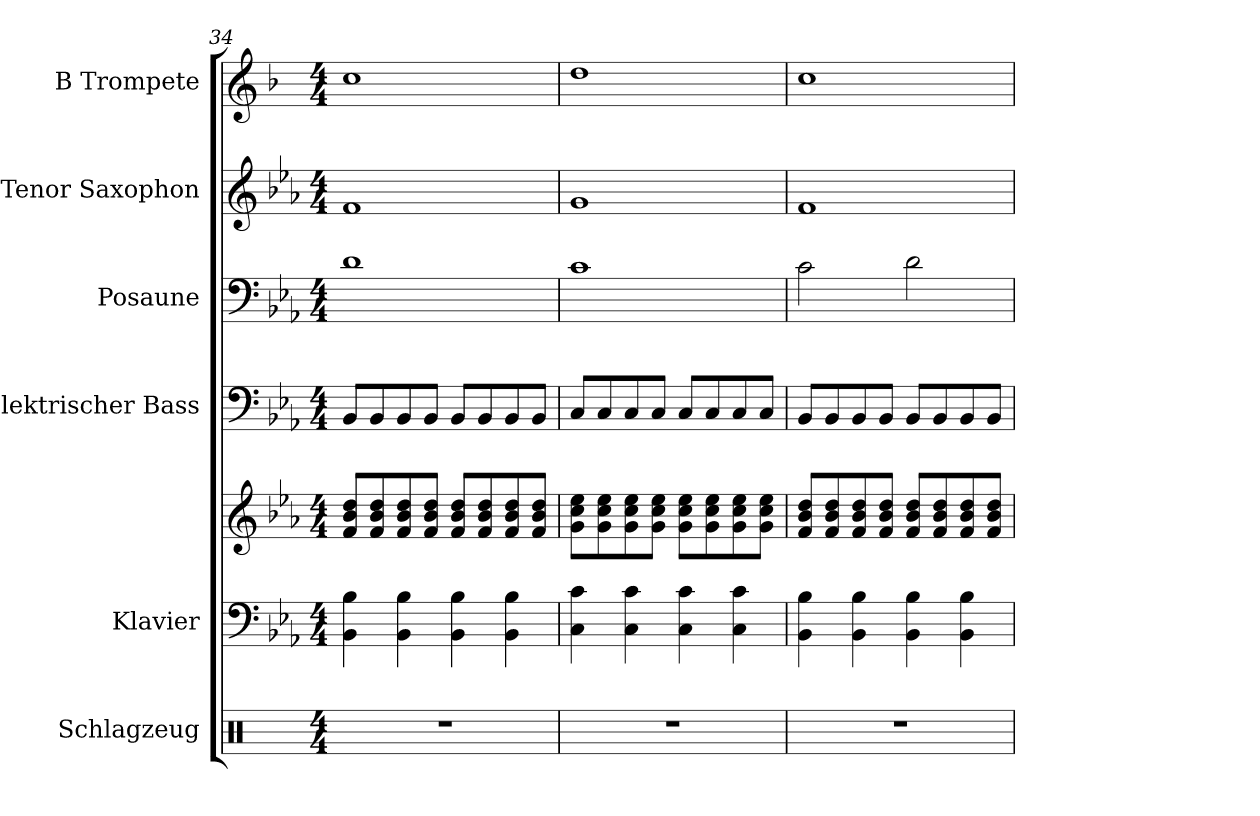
**kern	**kern	**kern	**kern	**kern	**kern	**kern
*part6	*part5	*part5	*part4	*part3	*part2	*part1
*staff7	*staff6	*staff5	*staff4	*staff3	*staff2	*staff1
*I"Schlagzeug	*I"Klavier	*	*I"Elektrischer Bass	*I"Posaune	*I"Tenor Saxophon	*I"B Trompete
*I'Slzg.	*I'Klav.	*	*I'E-B.	*I'Psn.	*I'T. Sax.	*I'B Tpt.
*clefX	*clefF4	*clefG2	*clefF4	*clefF4	*clefG2	*clefG2
*	*	*	*ITrd7c12	*	*ITrd8c14	*ITrd1c2
*k[]	*k[b-e-a-]	*k[b-e-a-]	*k[b-e-a-]	*k[b-e-a-]	*k[b-e-a-]	*k[b-e-a-]
*M4/4	*M4/4	*M4/4	*M4/4	*M4/4	*M4/4	*M4/4
=34	=34	=34	=34	=34	=34	=34
1r	4BB-\ 4B-\	8f/ 8b-/ 8dd/L	8BBB-/L	1d	1F	1b-
.	.	8f/ 8b-/ 8dd/	8BBB-/	.	.	.
.	4BB-\ 4B-\	8f/ 8b-/ 8dd/	8BBB-/	.	.	.
.	.	8f/ 8b-/ 8dd/J	8BBB-/J	.	.	.
.	4BB-\ 4B-\	8f/ 8b-/ 8dd/L	8BBB-/L	.	.	.
.	.	8f/ 8b-/ 8dd/	8BBB-/	.	.	.
.	4BB-\ 4B-\	8f/ 8b-/ 8dd/	8BBB-/	.	.	.
.	.	8f/ 8b-/ 8dd/J	8BBB-/J	.	.	.
=35	=35	=35	=35	=35	=35	=35
1r	4C\ 4c\	8g\ 8cc\ 8ee-\L	8CC/L	1c	1G	1cc
.	.	8g\ 8cc\ 8ee-\	8CC/	.	.	.
.	4C\ 4c\	8g\ 8cc\ 8ee-\	8CC/	.	.	.
.	.	8g\ 8cc\ 8ee-\J	8CC/J	.	.	.
.	4C\ 4c\	8g\ 8cc\ 8ee-\L	8CC/L	.	.	.
.	.	8g\ 8cc\ 8ee-\	8CC/	.	.	.
.	4C\ 4c\	8g\ 8cc\ 8ee-\	8CC/	.	.	.
.	.	8g\ 8cc\ 8ee-\J	8CC/J	.	.	.
=36	=36	=36	=36	=36	=36	=36
1r	4BB-\ 4B-\	8f/ 8b-/ 8dd/L	8BBB-/L	2c\	1F	1b-
.	.	8f/ 8b-/ 8dd/	8BBB-/	.	.	.
.	4BB-\ 4B-\	8f/ 8b-/ 8dd/	8BBB-/	.	.	.
.	.	8f/ 8b-/ 8dd/J	8BBB-/J	.	.	.
.	4BB-\ 4B-\	8f/ 8b-/ 8dd/L	8BBB-/L	2d\	.	.
.	.	8f/ 8b-/ 8dd/	8BBB-/	.	.	.
.	4BB-\ 4B-\	8f/ 8b-/ 8dd/	8BBB-/	.	.	.
.	.	8f/ 8b-/ 8dd/J	8BBB-/J	.	.	.
=	=	=	=	=	=	=
*-	*-	*-	*-	*-	*-	*-
